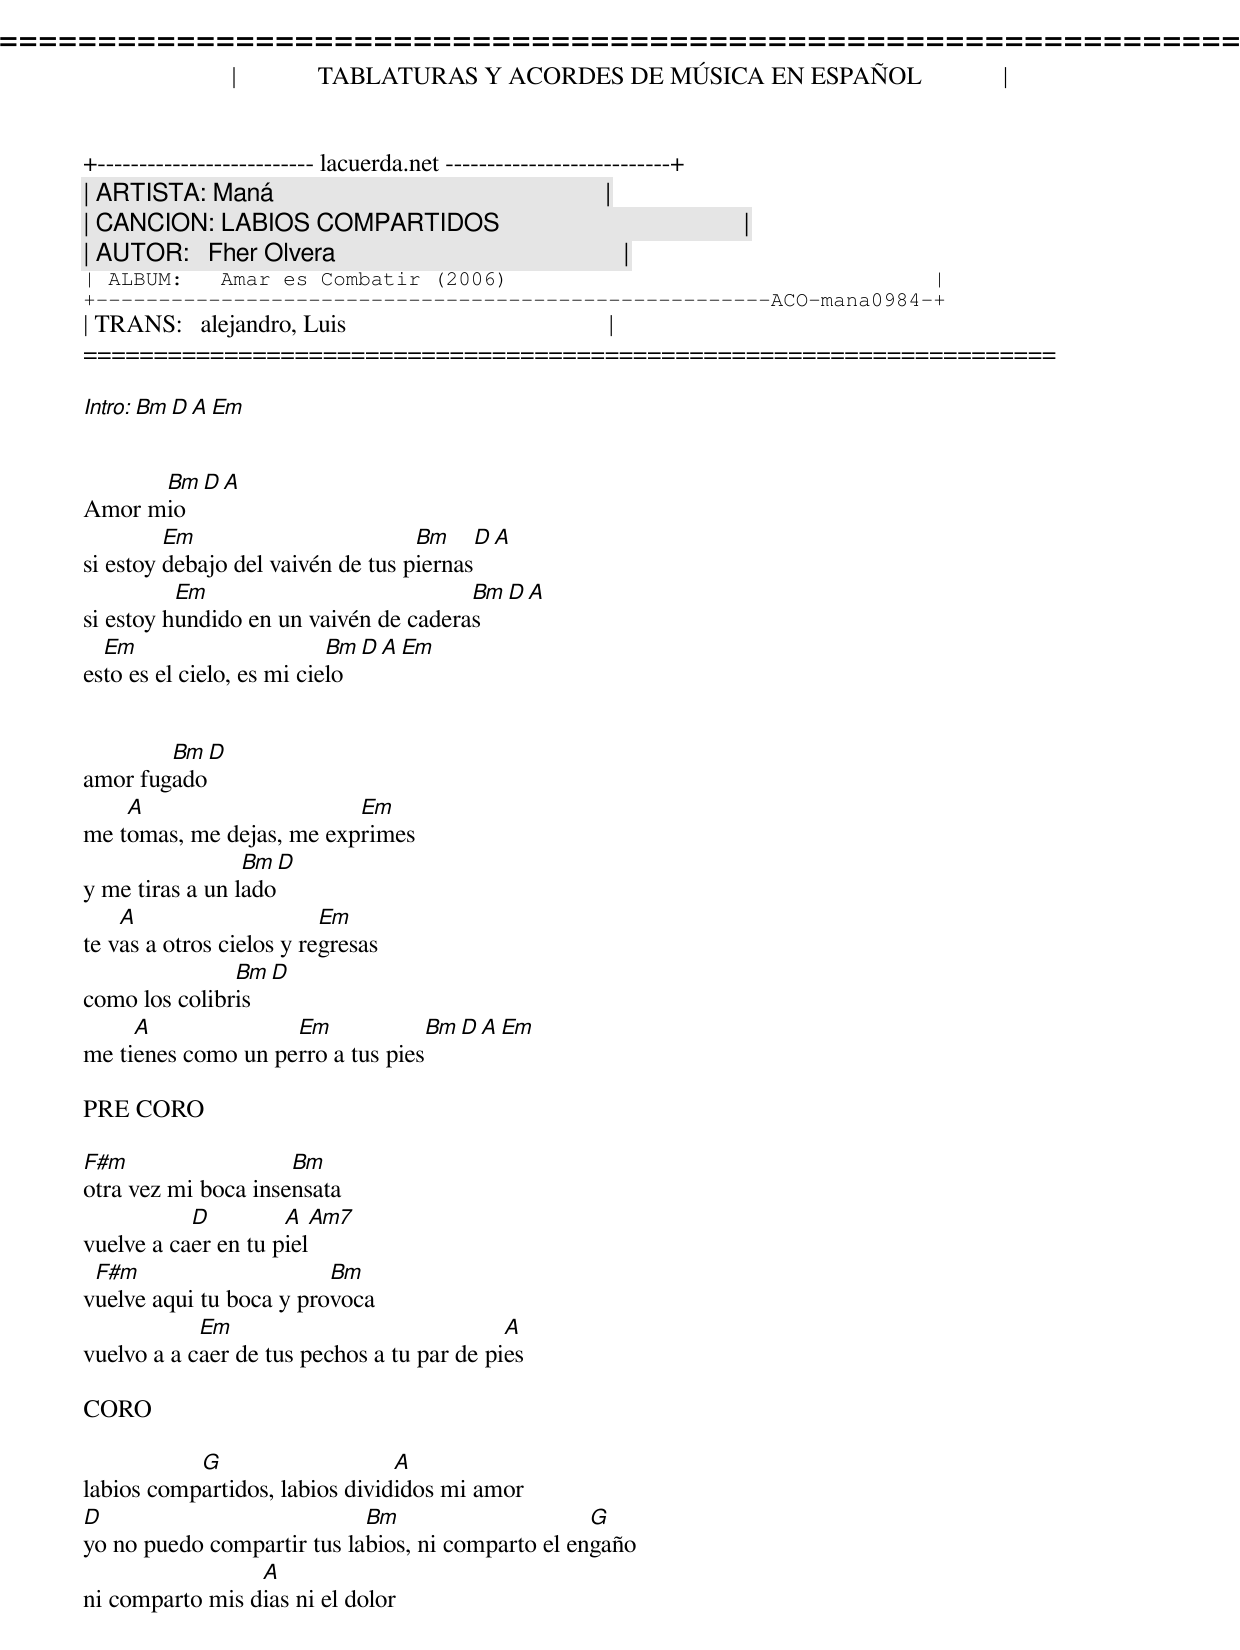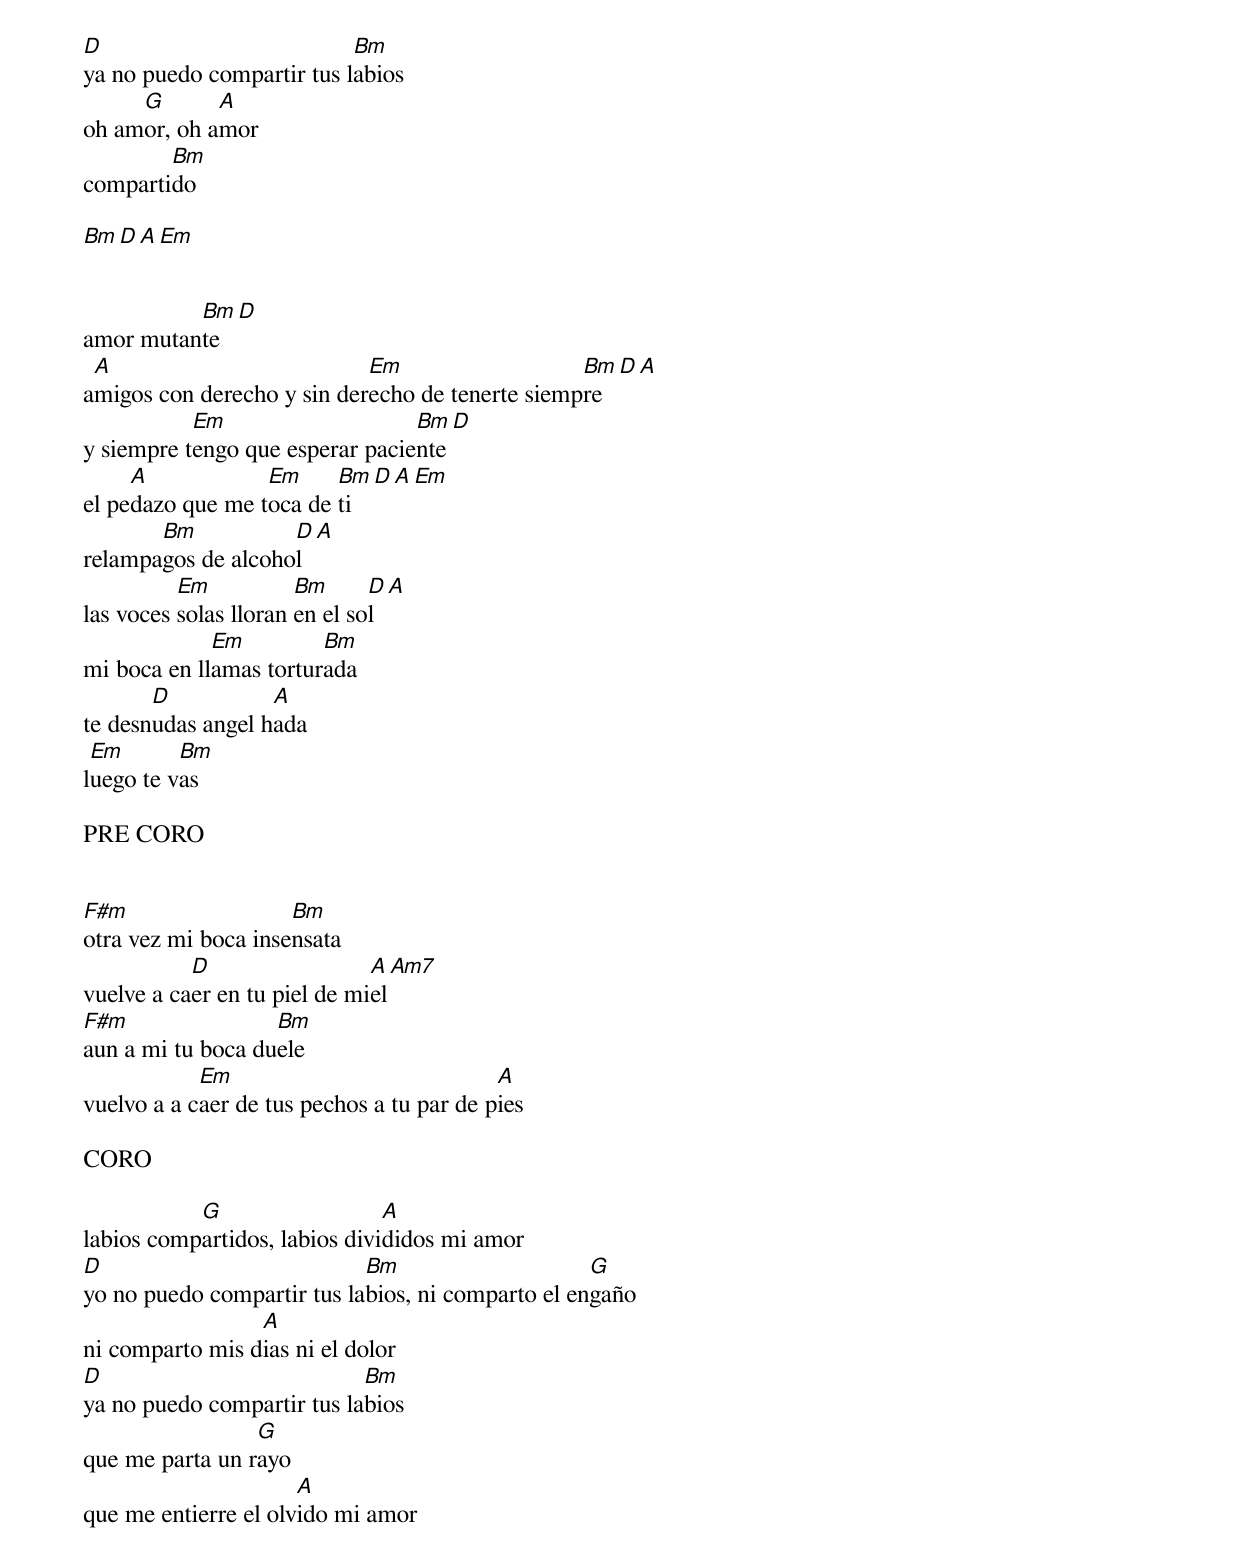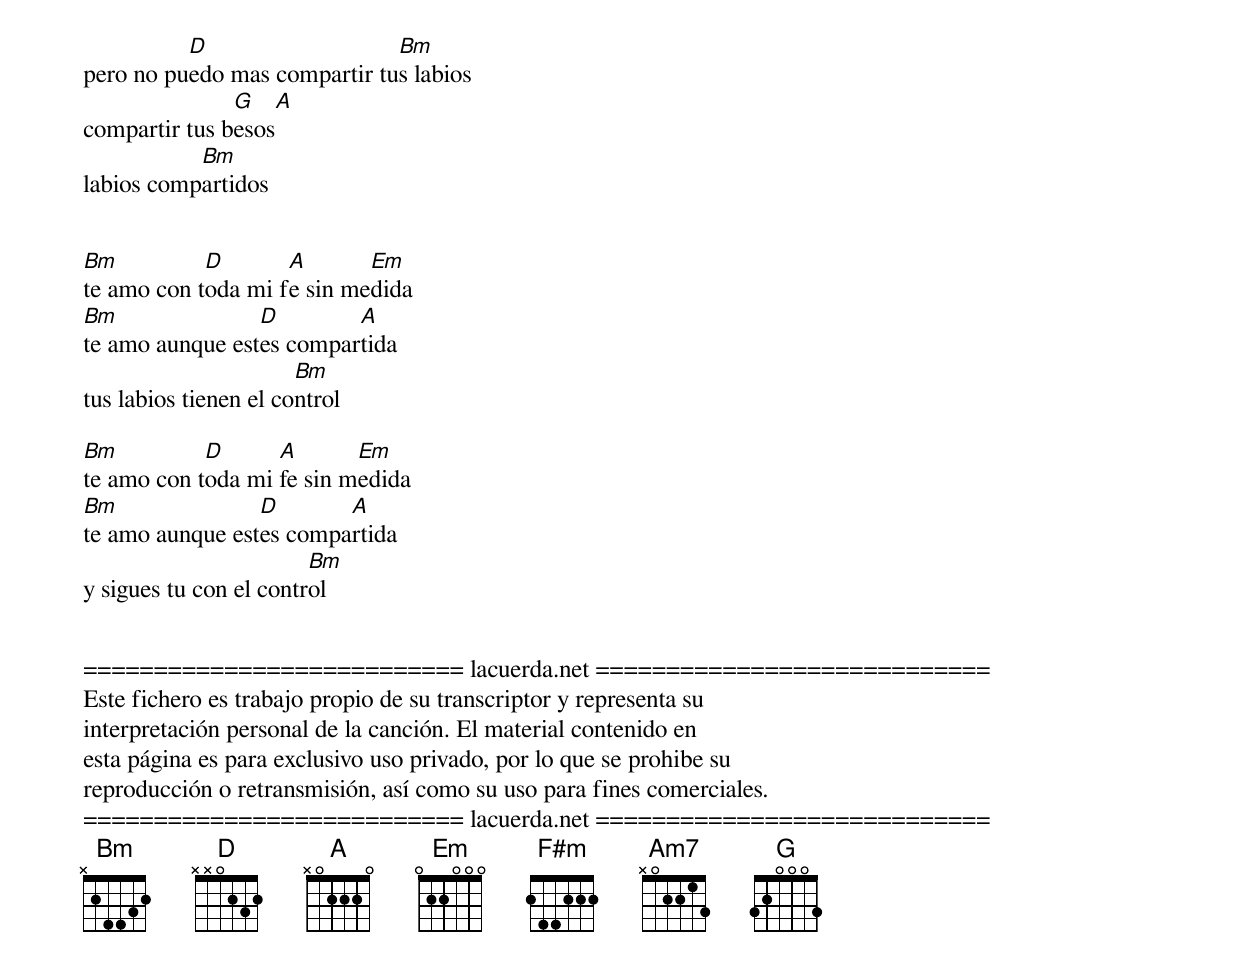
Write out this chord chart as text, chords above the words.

=====================================================================
|             TABLATURAS Y ACORDES DE MÚSICA EN ESPAÑOL             |
+-------------------------- lacuerda.net ---------------------------+
| ARTISTA: Maná                                                     |
| CANCION: LABIOS COMPARTIDOS                                       |
| AUTOR:   Fher Olvera                                              |
| ALBUM:   Amar es Combatir (2006)                                  |
+------------------------------------------------------ACO-mana0984-+
| TRANS:   alejandro, Luis                                          |
=====================================================================

Intro: Bm D A Em


      Bm D A
Amor mio
         Em                        Bm    D A
si estoy debajo del vaivén de tus piernas
          Em                           Bm D A
si estoy hundido en un vaivén de caderas
  Em                       Bm D A Em
esto es el cielo, es mi cielo


        Bm D
amor fugado
    A                     Em
me tomas, me dejas, me exprimes
                 Bm D
y me tiras a un lado
    A                     Em
te vas a otros cielos y regresas
               Bm D
como los colibris
     A              Em             Bm D A Em
me tienes como un perro a tus pies

PRE CORO

F#m                  Bm
otra vez mi boca insensata
           D         A  Am7
vuelve a caer en tu piel
 F#m                     Bm
vuelve aqui tu boca y provoca
            Em                              A
vuelvo a a caer de tus pechos a tu par de pies

CORO

           G                    A
labios compartidos, labios divididos mi amor
D                           Bm                     G
yo no puedo compartir tus labios, ni comparto el engaño
                 A
ni comparto mis dias ni el dolor
D                          Bm
ya no puedo compartir tus labios
     G       A
oh amor, oh amor
        Bm
compartido

Bm D A Em


          Bm D
amor mutante
 A                          Em                   Bm D A
amigos con derecho y sin derecho de tenerte siempre
           Em                    Bm D
y siempre tengo que esperar paciente
     A            Em     Bm D A Em
el pedazo que me toca de ti
       Bm           D A
relampagos de alcohol
          Em           Bm      D A
las voces solas lloran en el sol
             Em         Bm
mi boca en llamas torturada
       D           A
te desnudas angel hada
 Em       Bm
luego te vas

PRE CORO


F#m                  Bm
otra vez mi boca insensata
           D                  A  Am7
vuelve a caer en tu piel de miel
F#m                Bm
aun a mi tu boca duele
            Em                             A
vuelvo a a caer de tus pechos a tu par de pies

CORO

           G                   A
labios compartidos, labios divididos mi amor
D                           Bm                     G
yo no puedo compartir tus labios, ni comparto el engaño
                 A
ni comparto mis dias ni el dolor
D                           Bm
ya no puedo compartir tus labios
                 G
que me parta un rayo
                      A
que me entierre el olvido mi amor
          D                   Bm
pero no puedo mas compartir tus labios
               G   A
compartir tus besos
           Bm
labios compartidos


Bm          D       A       Em
te amo con toda mi fe sin medida
Bm               D        A
te amo aunque estes compartida
                       Bm
tus labios tienen el control

Bm          D      A       Em
te amo con toda mi fe sin medida
Bm               D       A
te amo aunque estes compartida
                        Bm
y sigues tu con el control


=========================== lacuerda.net ============================
Este fichero es trabajo propio de su transcriptor y representa su
interpretación personal de la canción. El material contenido en
esta página es para exclusivo uso privado, por lo que se prohibe su
reproducción o retransmisión, así como su uso para fines comerciales.
=========================== lacuerda.net ============================
